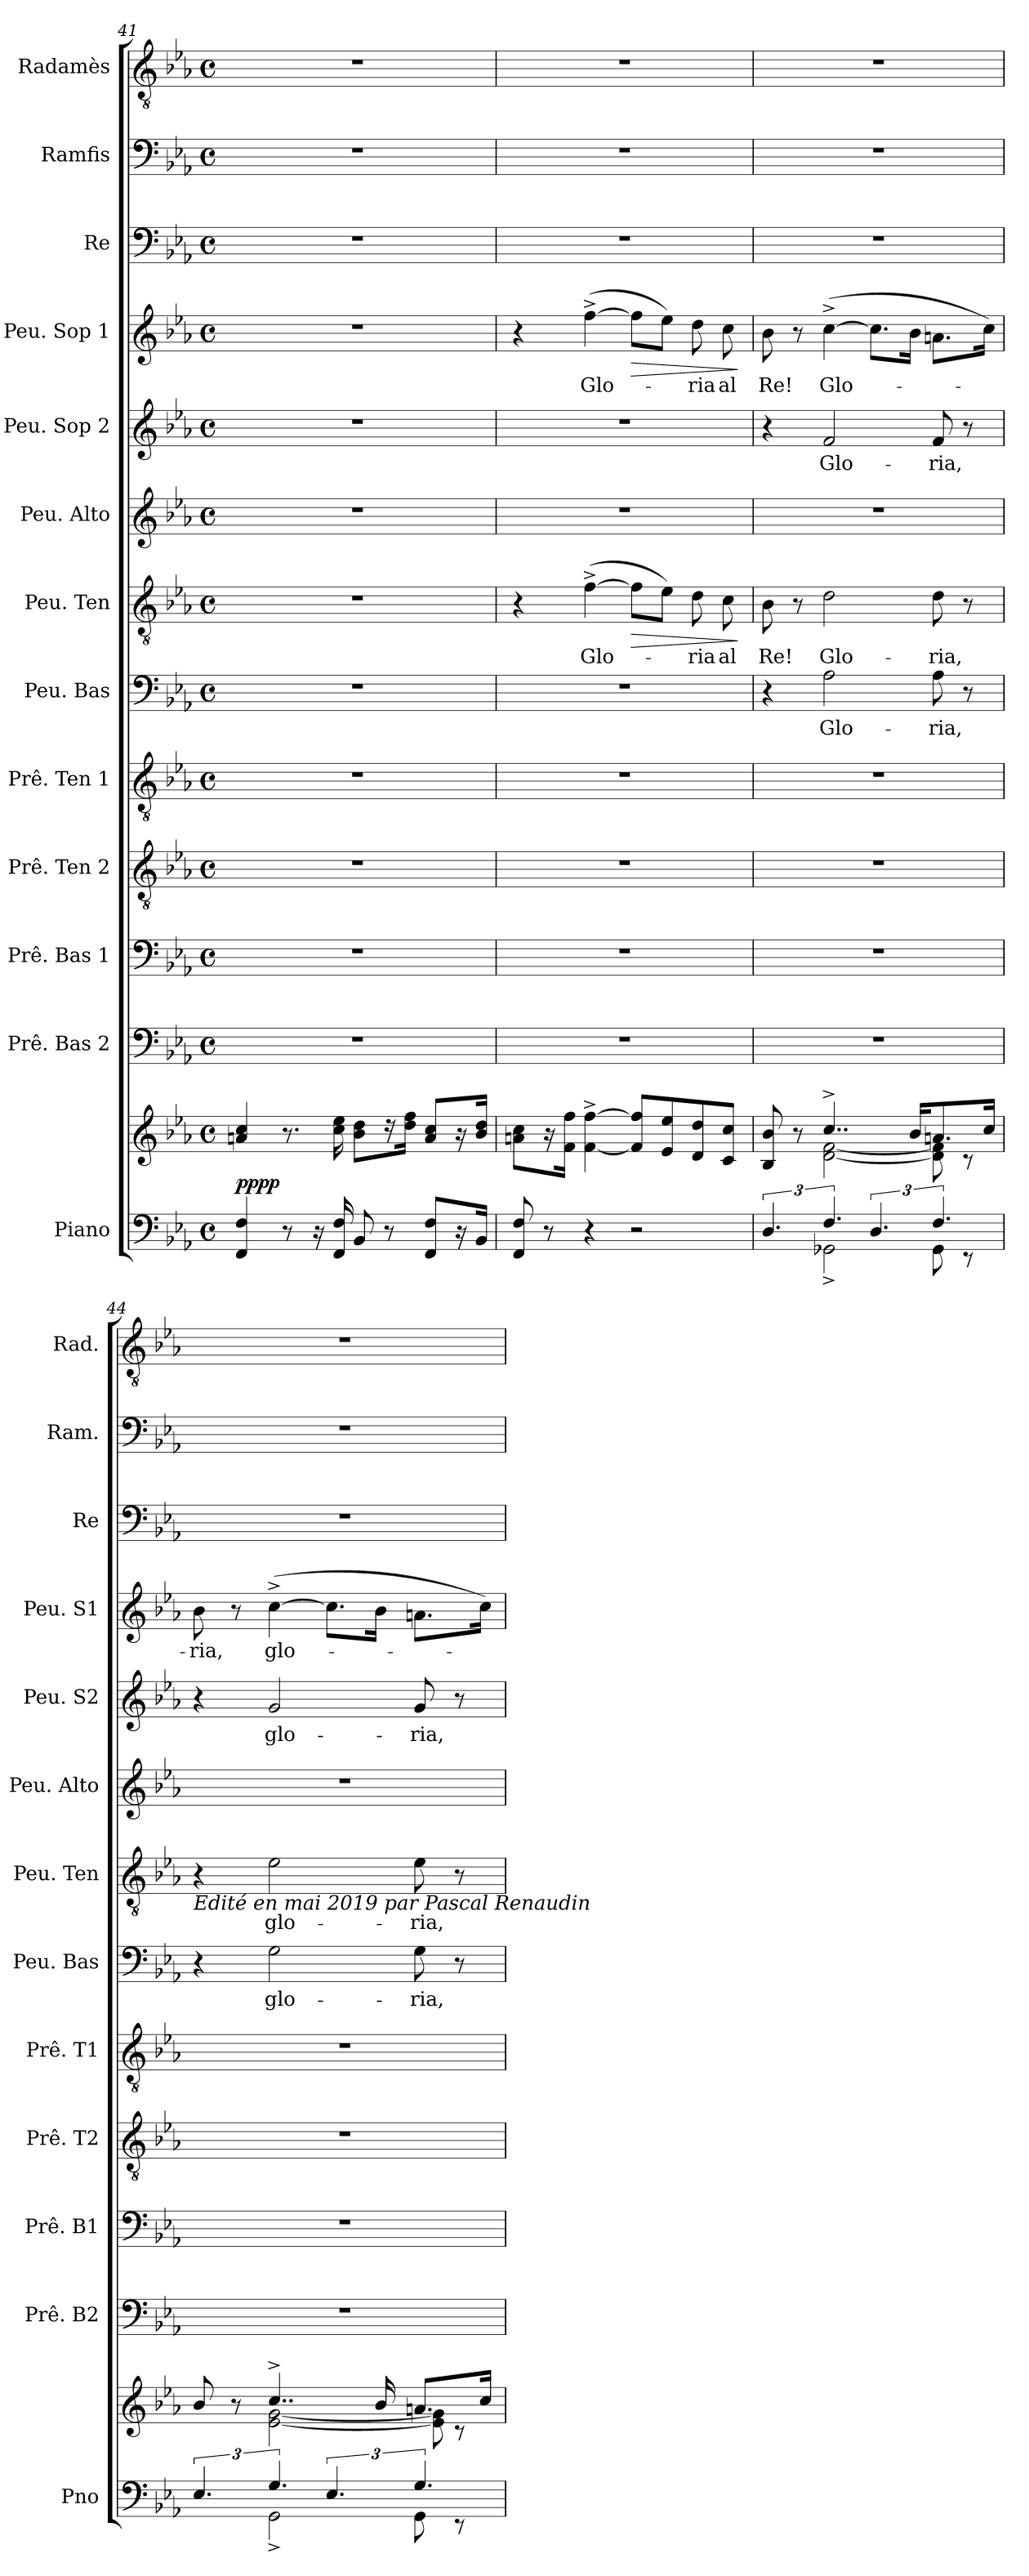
**kern	**kern	**dynam	**kern	**kern	**kern	**kern	**kern	**text	**kern	**text	**dynam	**kern	**kern	**text	**kern	**text	**dynam	**kern	**kern	**kern
*part13	*part13	*part13	*part12	*part11	*part10	*part9	*part8	*part8	*part7	*part7	*part7	*part6	*part5	*part5	*part4	*part4	*part4	*part3	*part2	*part1
*staff14	*staff13	*staff13/14	*staff12	*staff11	*staff10	*staff9	*staff8	*staff8	*staff7	*staff7	*staff7	*staff6	*staff5	*staff5	*staff4	*staff4	*staff4	*staff3	*staff2	*staff1
*I"Piano	*	*	*I"Prê. Bas 2	*I"Prê. Bas 1	*I"Prê. Ten 2	*I"Prê. Ten 1	*I"Peu. Bas	*	*I"Peu. Ten	*	*	*I"Peu. Alto	*I"Peu. Sop 2	*	*I"Peu. Sop 1	*	*	*I"Re	*I"Ramfis	*I"Radamès
*I'Pno	*	*	*I'Prê. B2	*I'Prê. B1	*I'Prê. T2	*I'Prê. T1	*I'Peu. Bas	*	*I'Peu. Ten	*	*	*I'Peu. Alto	*I'Peu. S2	*	*I'Peu. S1	*	*	*I'Re	*I'Ram.	*I'Rad.
*clefF4	*clefG2	*	*clefF4	*clefF4	*clefGv2	*clefGv2	*clefF4	*	*clefGv2	*	*	*clefG2	*clefG2	*	*clefG2	*	*	*clefF4	*clefF4	*clefGv2
*k[b-e-a-]	*k[b-e-a-]	*	*k[b-e-a-]	*k[b-e-a-]	*k[b-e-a-]	*k[b-e-a-]	*k[b-e-a-]	*	*k[b-e-a-]	*	*	*k[b-e-a-]	*k[b-e-a-]	*	*k[b-e-a-]	*	*	*k[b-e-a-]	*k[b-e-a-]	*k[b-e-a-]
*M4/4	*M4/4	*	*M4/4	*M4/4	*M4/4	*M4/4	*M4/4	*	*M4/4	*	*	*M4/4	*M4/4	*	*M4/4	*	*	*M4/4	*M4/4	*M4/4
*met(c)	*met(c)	*	*met(c)	*met(c)	*met(c)	*met(c)	*met(c)	*	*met(c)	*	*	*met(c)	*met(c)	*	*met(c)	*	*	*met(c)	*met(c)	*met(c)
=41	=41	=41	=41	=41	=41	=41	=41	=41	=41	=41	=41	=41	=41	=41	=41	=41	=41	=41	=41	=41
!	!	!LO:DY:a=2	!	!	!	!	!	!	!	!	!	!	!	!	!	!	!	!	!	!
!	!	!LO:DY:n=1:a=2	!	!	!	!	!	!	!	!	!	!	!	!	!	!	!	!	!	!
!	!	!LO:DY:n=2:a	!	!	!	!	!	!	!	!	!	!	!	!	!	!	!	!	!	!
!	!	!LO:DY:n=3:a	!	!	!	!	!	!	!	!	!	!	!	!	!	!	!	!	!	!
4FF/ 4F/	4an/ 4cc/	p p p p	1r	1r	1r	1r	1r	.	1r	.	.	1r	1r	.	1r	.	.	1r	1r	1r
8r	8.r	.	.	.	.	.	.	.	.	.	.	.	.	.	.	.	.	.	.	.
16r	.	.	.	.	.	.	.	.	.	.	.	.	.	.	.	.	.	.	.	.
16FF/ 16F/	16cc\ 16ee-\	.	.	.	.	.	.	.	.	.	.	.	.	.	.	.	.	.	.	.
8BB-/	8b-\ 8dd\L	.	.	.	.	.	.	.	.	.	.	.	.	.	.	.	.	.	.	.
8r	16r	.	.	.	.	.	.	.	.	.	.	.	.	.	.	.	.	.	.	.
.	16dd\ 16ff\Jk	.	.	.	.	.	.	.	.	.	.	.	.	.	.	.	.	.	.	.
8FF/ 8F/L	8a/ 8cc/L	.	.	.	.	.	.	.	.	.	.	.	.	.	.	.	.	.	.	.
16r	16r	.	.	.	.	.	.	.	.	.	.	.	.	.	.	.	.	.	.	.
16BB-/Jk	16b-/ 16dd/Jk	.	.	.	.	.	.	.	.	.	.	.	.	.	.	.	.	.	.	.
=42	=42	=42	=42	=42	=42	=42	=42	=42	=42	=42	=42	=42	=42	=42	=42	=42	=42	=42	=42	=42
8FF/ 8F/	8an\ 8cc\L	.	1r	1r	1r	1r	1r	.	4r	.	.	1r	1r	.	4r	.	.	1r	1r	1r
8r	16r	.	.	.	.	.	.	.	.	.	.	.	.	.	.	.	.	.	.	.
.	16f\ 16ff\Jk	.	.	.	.	.	.	.	.	.	.	.	.	.	.	.	.	.	.	.
!	!	!	!	!	!	!	!	!	!	!LO:LY:b:color=#0055FF	!	!	!	!	!	!LO:LY:b:color=#0055FF	!	!	!	!
4r	[4f\^ [4ff\^	.	.	.	.	.	.	.	(>[4f^\	Glo-	.	.	.	.	(>[4ff^\	Glo-	.	.	.	.
!	!	!	!	!	!	!	!	!	!	!	!LO:HP:b	!	!	!	!	!	!LO:HP:b	!	!	!
2r	8f/] 8ff/]L	.	.	.	.	.	.	.	8f\L]	.	>	.	.	.	8ff\L]	.	>	.	.	.
.	8e-/ 8ee-/	.	.	.	.	.	.	.	8e-\J)	.	.	.	.	.	8ee-\J)	.	.	.	.	.
!	!	!	!	!	!	!	!	!	!	!LO:LY:b:color=#0055FF	!	!	!	!	!	!LO:LY:b:color=#0055FF	!	!	!	!
.	8d/ 8dd/	.	.	.	.	.	.	.	8d\	-ria	.	.	.	.	8dd\	-ria	.	.	.	.
!	!	!	!	!	!	!	!	!	!	!LO:LY:b:color=#0055FF	!	!	!	!	!	!LO:LY:b:color=#0055FF	!	!	!	!
.	8c/ 8cc/J	.	.	.	.	.	.	.	8c\	al	.	.	.	.	8cc\	al	.	.	.	.
.	.	.	.	.	.	.	.	.	.	.	]	.	.	.	.	.	]	.	.	.
!!LO:PB:g=z
=43	=43	=43	=43	=43	=43	=43	=43	=43	=43	=43	=43	=43	=43	=43	=43	=43	=43	=43	=43	=43
*^	*^	*	*	*	*	*	*	*	*	*	*	*	*	*	*	*	*	*	*	*
!	!	!	!	!LO:DY:a	!	!	!	!	!	!	!	!LO:LY:b:color=#0055FF	!	!	!	!	!	!LO:LY:b:color=#0055FF	!	!	!	!
!	!	!	!	!LO:DY:n=1:a	!	!	!	!	!	!	!	!	!	!	!	!	!	!	!	!	!	!
!	!	!	!	!LO:DY:n=2:a	!	!	!	!	!	!	!	!	!	!	!	!	!	!	!	!	!	!
6.D/	4ryy	8B-/ 8b-/	4ryy	mf mf mf	1r	1r	1r	1r	4r	.	8B-\	Re!	.	1r	4r	.	8b-\	Re!	.	1r	1r	1r
.	.	8r	.	.	.	.	.	.	.	.	8r	.	.	.	.	.	8r	.	.	.	.	.
!	!	!	!	!	!	!	!	!	!	!LO:LY:b:color=#0055FF	!	!LO:LY:b:color=#0055FF	!	!	!	!LO:LY:b:color=#AA0000	!	!LO:LY:b:color=#0055FF	!	!	!	!
6.F/	2GG-X^\	4..cc^/	[2d\ [2f\	.	.	.	.	.	2A-\	Glo-	2d\	Glo-	.	.	2f/	Glo-	(>[4cc^\	Glo-	.	.	.	.
6.D/	.	.	.	.	.	.	.	.	.	.	.	.	.	.	.	.	8.cc\L]	.	.	.	.	.
.	.	16b-/KL	.	.	.	.	.	.	.	.	.	.	.	.	.	.	16b-\Jk	.	.	.	.	.
!	!	!	!	!	!	!	!	!	!	!LO:LY:b:color=#0055FF	!	!LO:LY:b:color=#0055FF	!	!	!	!LO:LY:b:color=#AA0000	!	!	!	!	!	!
6.F/	8GG-\	8.an/	8d\] 8f\]	.	.	.	.	.	8A-\	-ria,	8d\	-ria,	.	.	8f/	-ria,	8.an\L	.	.	.	.	.
.	8r	.	8r	.	.	.	.	.	8r	.	8r	.	.	.	8r	.	.	.	.	.	.	.
.	.	16cc/Jk	.	.	.	.	.	.	.	.	.	.	.	.	.	.	16cc\Jk)	.	.	.	.	.
=44	=44	=44	=44	=44	=44	=44	=44	=44	=44	=44	=44	=44	=44	=44	=44	=44	=44	=44	=44	=44	=44	=44
!	!	!	!	!	!	!	!	!	!	!	!LO:TX:b:i:t=Edité en mai 2019 par Pascal Renaudin	!	!	!	!	!	!	!	!	!	!	!
!	!	!	!	!	!	!	!	!	!	!	!	!	!	!	!	!	!	!LO:LY:b:color=#0055FF	!	!	!	!
6.E-/	4ryy	8b-/	4ryy	.	1r	1r	1r	1r	4r	.	4r	.	.	1r	4r	.	8b-\	-ria,	.	1r	1r	1r
.	.	8r	.	.	.	.	.	.	.	.	.	.	.	.	.	.	8r	.	.	.	.	.
!	!	!	!	!	!	!	!	!	!	!LO:LY:b:color=#0055FF	!	!LO:LY:b:color=#0055FF	!	!	!	!LO:LY:b:color=#AA0000	!	!LO:LY:b:color=#0055FF	!	!	!	!
6.G/	2GG^\	4..cc^/	[2e-\ [2g\	.	.	.	.	.	2G\	glo-	2e-\	glo-	.	.	2g/	glo-	(>[4cc^\	glo-	.	.	.	.
6.E-/	.	.	.	.	.	.	.	.	.	.	.	.	.	.	.	.	8.cc\L]	.	.	.	.	.
.	.	16b-/	.	.	.	.	.	.	.	.	.	.	.	.	.	.	16b-\Jk	.	.	.	.	.
!	!	!	!	!	!	!	!	!	!	!LO:LY:b:color=#0055FF	!	!LO:LY:b:color=#0055FF	!	!	!	!LO:LY:b:color=#AA0000	!	!	!	!	!	!
6.G/	8GG\	8.an/L	8e-\] 8g\]	.	.	.	.	.	8G\	-ria,	8e-\	-ria,	.	.	8g/	-ria,	8.an\L	.	.	.	.	.
.	8r	.	8r	.	.	.	.	.	8r	.	8r	.	.	.	8r	.	.	.	.	.	.	.
.	.	16cc/Jk	.	.	.	.	.	.	.	.	.	.	.	.	.	.	16cc\Jk)	.	.	.	.	.
*v	*v	*	*	*	*	*	*	*	*	*	*	*	*	*	*	*	*	*	*	*	*	*
*	*v	*v	*	*	*	*	*	*	*	*	*	*	*	*	*	*	*	*	*	*	*
=	=	=	=	=	=	=	=	=	=	=	=	=	=	=	=	=	=	=	=	=
*-	*-	*-	*-	*-	*-	*-	*-	*-	*-	*-	*-	*-	*-	*-	*-	*-	*-	*-	*-	*-
